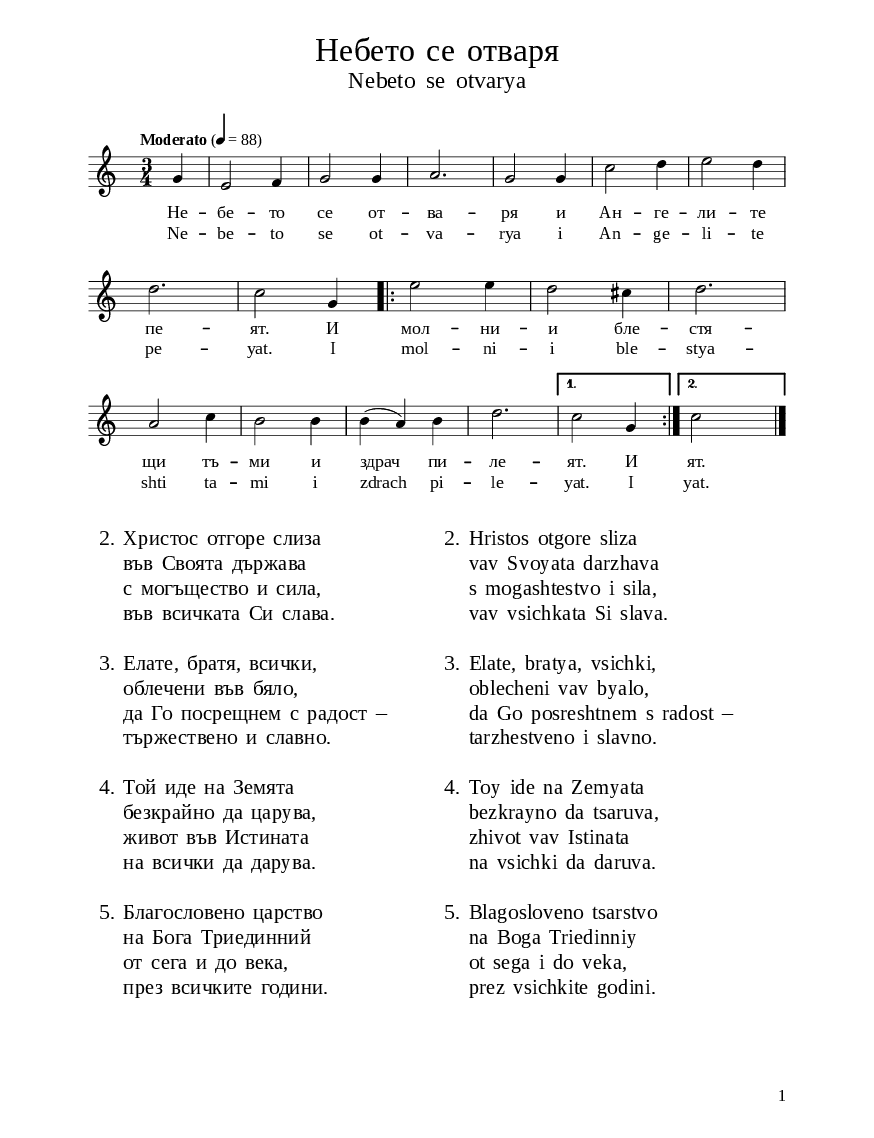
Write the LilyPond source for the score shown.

\version "2.18.2"

\paper {
  #(set-paper-size "a5")
}

\bookpart {
\paper {
  print-all-headers = ##t
  print-page-number = ##t
  print-first-page-number = ##t

  % put page numbers on the bottom
  oddHeaderMarkup = \markup ""
  evenHeaderMarkup = \markup ""
  oddFooterMarkup = \markup
    \fill-line {
      ""
      \on-the-fly #print-page-number-check-first \fromproperty #'page:page-number-string
    }
  evenFooterMarkup = \markup
    \fill-line {
      \on-the-fly #print-page-number-check-first \fromproperty #'page:page-number-string
      ""
    }

  left-margin = 1.5\cm
  right-margin = 1.5\cm
  top-margin = 1.6\cm
  bottom-margin = 1.2\cm
  ragged-bottom = ##t % do not spread the staves to fill the whole vertical space

  % change lyrics and titles font (affects notes also)
  fonts =
    #(make-pango-font-tree
     "Times New Roman"
     "DejaVu Sans"
     "DejaVu Sans Mono"
     (/ (* staff-height pt) 3.6))

  % change distance between staves
  system-system-spacing =
    #'((basic-distance . 12)
       (minimum-distance . 6)
       (padding . 1)
       (stretchability . 12))
}

\header {
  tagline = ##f
}

\score{
  \layout { 
    indent = 0.0\cm % remove first line indentation
    %ragged-last = ##t % do not spread last line to fill the whole space
    \context {
      \Score
      \omit BarNumber %remove bar numbers
    } % context

    \context { % change staff size
      \Staff
      fontSize = #+0 % affects notes size only
      \override StaffSymbol #'staff-space = #(magstep -3)
      \override StaffSymbol #'thickness = #0.5
      \override BarLine #'hair-thickness = #1
      %\override StaffSymbol #'ledger-line-thickness = #'(0 . 0)
    }

    \context { % adjust space between staff and lyrics and between the two lyric lines
      \Lyrics
      \override VerticalAxisGroup.nonstaff-relatedstaff-spacing = #'((basic-distance . 4.5))
      \override VerticalAxisGroup.nonstaff-nonstaff-spacing = #'((minimum-distance . 2))
    }
  } % layout

  \new Voice \absolute  {
    \clef treble
    \key c \major
    \time 3/4 \tempo "Moderato" 4 = 88
    \partial 4 g'4 | e'2 f'4 | g'2 g'4 | a'2. | g'2 g'4 | c''2 d''4 | e''2 d''4 | \break
    d''2. | c''2 g'4 | \repeat volta 2 { e''2 e''4 | d''2 cis''4 | d''2. | \break
    a'2 c''4 | b'2 b'4 | b'4 ( a'4 ) b'4 | d''2. | } \alternative {
      { c''2 g'4 | } 
      { c''2  s4 } 
    } \bar "|."
  }
  
  \addlyrics {
    Не -- бе -- то се от -- ва -- ря и Ан -- ге -- ли -- те
    пе -- ят. И мол -- ни -- и бле -- стя -- 
    щи тъ -- ми и здрач пи -- ле -- ят. И ят.
  }

  \addlyrics {
    Ne -- be -- to se ot -- va -- rya i An -- ge -- li -- te
    pe -- yat. I mol -- ni -- i ble -- stya -- 
    shti ta -- mi i zdrach pi -- le -- yat. I yat.
  }
  
  \header {
    title = \markup \column \normal-text \fontsize #2.5 {
              \center-align
              \line { Небето се отваря}
              \vspace #-0.6
              \center-align
              \line \fontsize #-3 { Nebeto se otvarya }
              \vspace #-0.8
              \center-align
              \line \fontsize #-3 { " " }
            }
  }
  
  \midi{}

} % score



\markup \fontsize #+2.5 {
    \hspace #1
    \override #'(baseline-skip . 2.4) % affects space between column lines
    \column {
   

\line {   2. Христос отгоре слиза}

\line {   "   " във Своята държава}

\line {   "   " с могъщество и сила,}

\line {   "   " във всичката Си слава.}
\line {   "   "}

\line {   3.  Елате, братя, всички,}

\line {   "   " облечени във бяло,}

\line {   "   " да Го посрещнем с радост –}

\line {   "   " тържествено и славно.}
\line {   "   "}

\line {   4.  Той иде на Земята}

\line {   "   " безкрайно да царува,}

\line {   "   " живот във Истината}

\line {   "   " на всички да дарува.}
\line {   "   "}

\line {  5.  Благословено царство}

\line {   "   " на Бога Триединний}

\line {   "   " от сега и до века,}

\line {   "   " през всичките години.  }
    }

    \hspace #5
    \override #'(baseline-skip . 2.4)
    \column {
      
\line {   2. Hristos otgore sliza}

\line {   "   " vav Svoyata darzhava}

\line {   "   " s mogashtestvo i sila,}

\line {   "   " vav vsichkata Si slava.}
\line {   "   "}

\line {   3.  Elate, bratya, vsichki,}

\line {   "   " oblecheni vav byalo,}

\line {   "   " da Go posreshtnem s radost –}

\line {   "   " tarzhestveno i slavno.}
\line {   "   "}

\line {   4.  Toy ide na Zemyata}

\line {   "   " bezkrayno da tsaruva,}

\line {   "   " zhivot vav Istinata}

\line {   "   " na vsichki da daruva.}
\line {   "   "}

\line {  5.  Blagosloveno tsarstvo}

\line {   "   " na Boga Triedinniy}

\line {   "   " ot sega i do veka,}

\line {   "   " prez vsichkite godini.  }
    
    } %column
} % markup

\pageBreak

% include foreign translation(s) of the song
\version "2.18.2"

\markup \fill-line { \fontsize #6 "Der Himmel öffnet sich" }
\markup \null
\markup \null
\markup \fontsize #+2.5 {
    \hspace #10
    \override #'(baseline-skip . 2)
    \column {
     \line { "   " }
     
     
    \line { 1. Der Himmel öffnet sich}

\line { " "und die Engel singen}

\line { " "Leuchtende Blitze }

\line { " "vertreiben Dunkelheit und Finsternis.}

  \line { " " } 

\line { 2. Christus kommt herab }

\line { " "in sein Reich, }

\line { " "mit Macht und Kraft, }

\line { " "in all seinem Ruhm.}
  \line { " " } 
\line { 3. Kommt, alle Brüder,} 

\line { " "ganz in weiß gekleidet,}

\line { " "auf dass wir ihn in Freude,}

\line { " "feierlich und ehrerbietig willkommen heißen.}
   \line { " " } 
\line { 4. Er kommt auf die Erde, }

\line { " "um ewiglich zu herrschen}

\line { " "und allen ein Leben }

\line { " "in Wahrheit zu schenken.}

  \line { " " } 
\line { 5. Gepriesen sei das Reich}

 \line { " "unseres dreifaltigen Gottes,}
 
 \line { " "von nun an und auf ewig}
 
 \line { " "und in allen Zeiten.}
     
    
     
       }
       
    }    


} % bookpart
